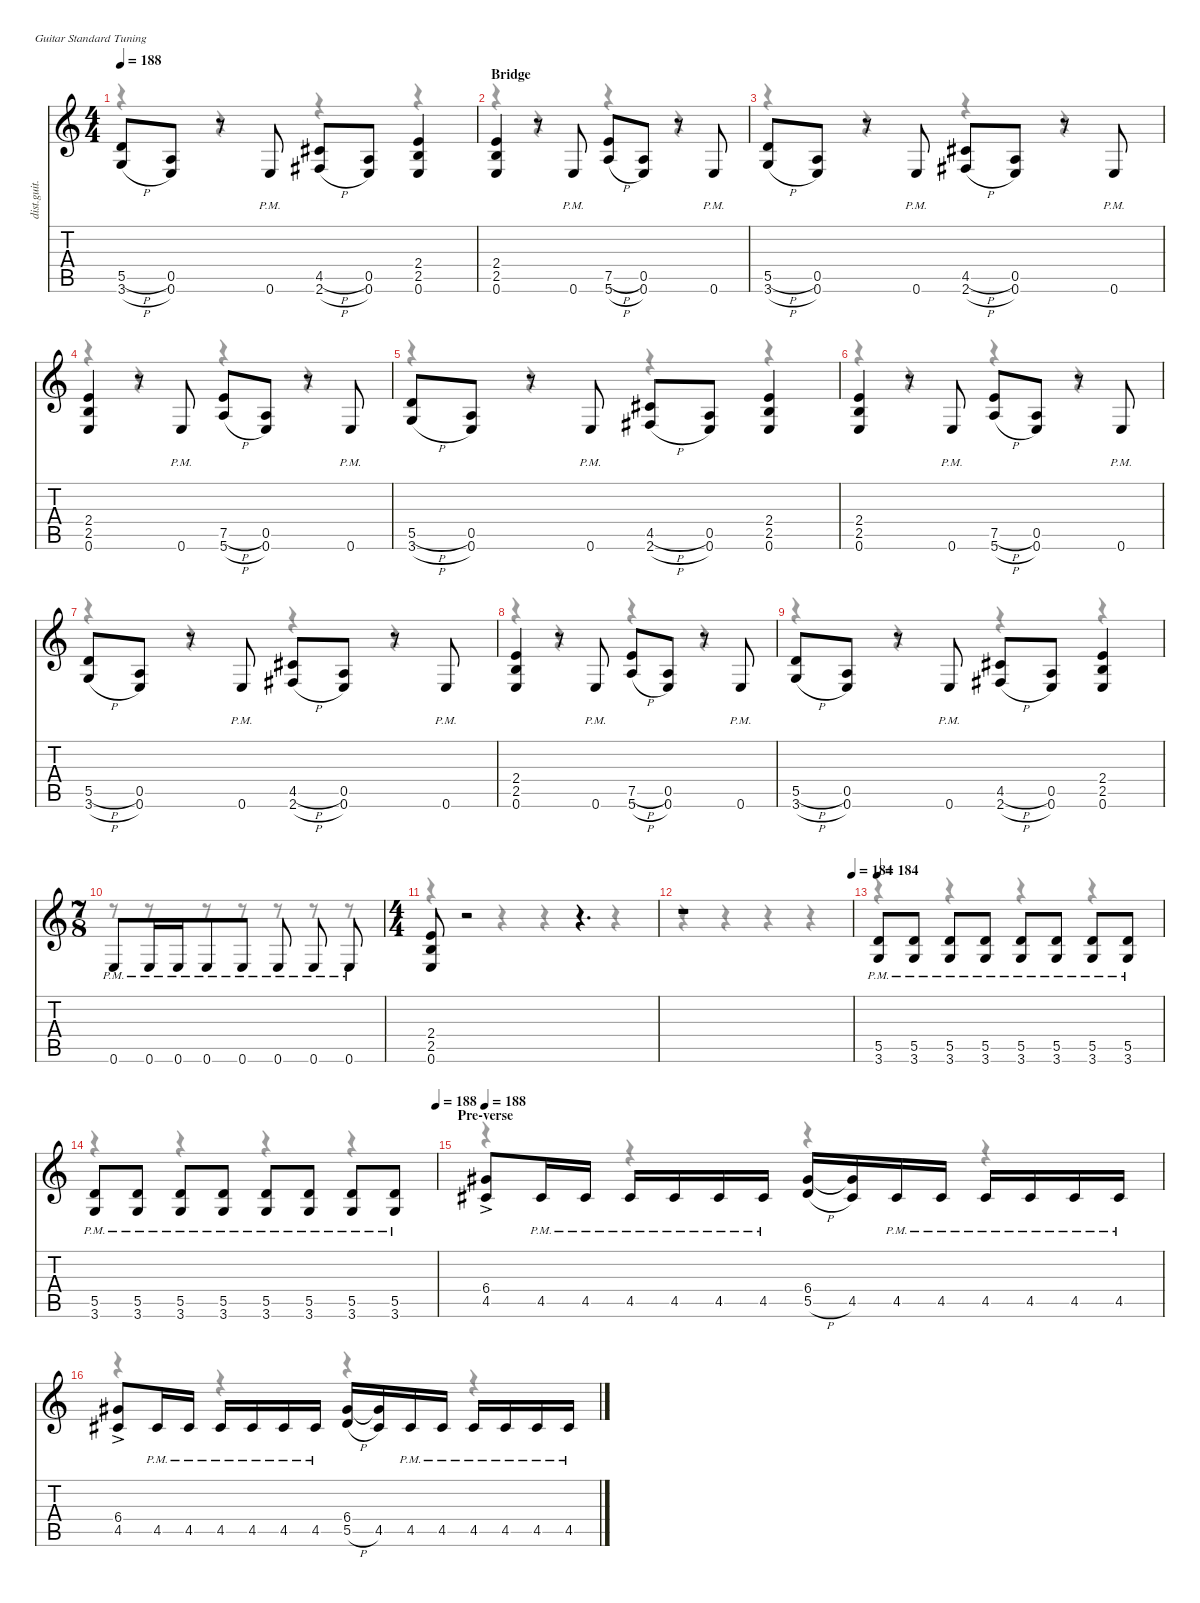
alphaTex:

\defaultSystemsLayout 4
\hideDynamics
\bracketExtendMode nobrackets
\otherSystemsTrackNameOrientation horizontal
\track ("Kirk Hammett (Lead Guitar)" "dist.guit.") {instrument distortionguitar}
\staff {score tabs}
\tuning (E4 B3 G3 D3 A2 E2)
\voice
\ts (4 4)
\tempo 188
\clef g2
\ks c
(5.5{h} 3.6{h}).8{dy f beam Up} (0.5 0.6).8{beam Up} r.8{beam Up} 0.6{pm}.8{beam Up} (4.5{h acc #} 2.6{h acc #}).8{beam Up} (0.5 0.6).8{beam Up} (2.4 2.5 0.6).4{beam Up} |
\section ("" "Bridge")
(2.4 2.5 0.6).4{beam Up} r.8{beam Up} 0.6{pm}.8{beam Up} (7.5{h} 5.6{h}).8{beam Up} (0.5 0.6).8{beam Up} r.8{beam Up} 0.6{pm}.8{beam Up} |
(5.5{h} 3.6{h}).8{beam Up} (0.5 0.6).8{beam Up} r.8{beam Up} 0.6{pm}.8{beam Up} (4.5{h acc #} 2.6{h acc #}).8{beam Up} (0.5 0.6).8{beam Up} r.8{beam Up} 0.6{pm}.8{beam Up} |
(2.4 2.5 0.6).4{beam Up} r.8{beam Up} 0.6{pm}.8{beam Up} (7.5{h} 5.6{h}).8{beam Up} (0.5 0.6).8{beam Up} r.8{beam Up} 0.6{pm}.8{beam Up} |
(5.5{h} 3.6{h}).8{beam Up} (0.5 0.6).8{beam Up} r.8{beam Up} 0.6{pm}.8{beam Up} (4.5{h acc #} 2.6{h acc #}).8{beam Up} (0.5 0.6).8{beam Up} (2.4 2.5 0.6).4{beam Up} |
(2.4 2.5 0.6).4{beam Up} r.8{beam Up} 0.6{pm}.8{beam Up} (7.5{h} 5.6{h}).8{beam Up} (0.5 0.6).8{beam Up} r.8{beam Up} 0.6{pm}.8{beam Up} |
(5.5{h} 3.6{h}).8{beam Up} (0.5 0.6).8{beam Up} r.8{beam Up} 0.6{pm}.8{beam Up} (4.5{h acc #} 2.6{h acc #}).8{beam Up} (0.5 0.6).8{beam Up} r.8{beam Up} 0.6{pm}.8{beam Up} |
(2.4 2.5 0.6).4{beam Up} r.8{beam Up} 0.6{pm}.8{beam Up} (7.5{h} 5.6{h}).8{beam Up} (0.5 0.6).8{beam Up} r.8{beam Up} 0.6{pm}.8{beam Up} |
(5.5{h} 3.6{h}).8{beam Up} (0.5 0.6).8{beam Up} r.8{beam Up} 0.6{pm}.8{beam Up} (4.5{h acc #} 2.6{h acc #}).8{beam Up} (0.5 0.6).8{beam Up} (2.4 2.5 0.6).4{beam Up} |
\ts (7 8)
\beaming (8 4 1 1 1)
0.6{pm}.8{beam Up} 0.6{pm}.16{beam Up} 0.6{pm}.16{beam Up} 0.6{pm}.8{beam Up} 0.6{pm}.8{beam Up} 0.6{pm}.8{beam Up} 0.6{pm}.8{beam Up} 0.6{pm}.8{beam Up} |
\ts (4 4)
\beaming (8 2 2 2 2)
(2.4 2.5 0.6).8{beam Up} r.2{beam Up} r.4{d beam Up} |
\tempo (184 1)
r.1{beam Up} |
\tempo 184
(5.5{pm} 3.6{pm}).8{beam Up} (5.5{pm} 3.6{pm}).8{beam Up} (5.5{pm} 3.6{pm}).8{beam Up} (5.5{pm} 3.6{pm}).8{beam Up} (5.5{pm} 3.6{pm}).8{beam Up} (5.5{pm} 3.6{pm}).8{beam Up} (5.5{pm} 3.6{pm}).8{beam Up} (5.5{pm} 3.6{pm}).8{beam Up} |
\tempo (188 1)
(5.5{pm} 3.6{pm}).8{beam Up} (5.5{pm} 3.6{pm}).8{beam Up} (5.5{pm} 3.6{pm}).8{beam Up} (5.5{pm} 3.6{pm}).8{beam Up} (5.5{pm} 3.6{pm}).8{beam Up} (5.5{pm} 3.6{pm}).8{beam Up} (5.5{pm} 3.6{pm}).8{beam Up} (5.5{pm} 3.6{pm}).8{beam Up} |
\section ("" "Pre-verse")
\tempo 188
(6.4{ac acc #} 4.5{ac acc #}).8{beam Up} 4.5{pm acc #}.16{beam Up} 4.5{pm acc #}.16{beam Up} 4.5{pm acc #}.16{beam Up} 4.5{pm acc #}.16{beam Up} 4.5{pm acc #}.16{beam Up} 4.5{pm acc #}.16{beam Up} (6.4{acc #} 5.5{h}).16{beam Up} (6.4{t acc #} 4.5{acc #}).16{beam Up} 4.5{pm acc #}.16{beam Up} 4.5{pm acc #}.16{beam Up} 4.5{pm acc #}.16{beam Up} 4.5{pm acc #}.16{beam Up} 4.5{pm acc #}.16{beam Up} 4.5{pm acc #}.16{beam Up} |
(6.4{ac acc #} 4.5{ac acc #}).8{beam Up} 4.5{pm acc #}.16{beam Up} 4.5{pm acc #}.16{beam Up} 4.5{pm acc #}.16{beam Up} 4.5{pm acc #}.16{beam Up} 4.5{pm acc #}.16{beam Up} 4.5{pm acc #}.16{beam Up} (6.4{acc #} 5.5{h}).16{beam Up} (6.4{t acc #} 4.5{acc #}).16{beam Up} 4.5{pm acc #}.16{beam Up} 4.5{pm acc #}.16{beam Up} 4.5{pm acc #}.16{beam Up} 4.5{pm acc #}.16{beam Up} 4.5{pm acc #}.16{beam Up} 4.5{pm acc #}.16{beam Up}
\voice
\clef g2
\ottava regular
\simile none
\ks c
r.4{dy mf beam Down} r.4{beam Down} r.4{beam Down} r.4{beam Down} |
r.4{beam Down} r.4{beam Down} r.4{beam Down} r.4{beam Down} |
r.4{beam Down} r.4{beam Down} r.4{beam Down} r.4{beam Down} |
r.4{beam Down} r.4{beam Down} r.4{beam Down} r.4{beam Down} |
r.4{beam Down} r.4{beam Down} r.4{beam Down} r.4{beam Down} |
r.4{beam Down} r.4{beam Down} r.4{beam Down} r.4{beam Down} |
r.4{beam Down} r.4{beam Down} r.4{beam Down} r.4{beam Down} |
r.4{beam Down} r.4{beam Down} r.4{beam Down} r.4{beam Down} |
r.4{beam Down} r.4{beam Down} r.4{beam Down} r.4{beam Down} |
r.8{beam Down} r.8{beam Down} r.8{beam Down} r.8{beam Down} r.8{beam Down} r.8{beam Down} r.8{beam Down} |
r.4{beam Down} r.4{beam Down} r.4{beam Down} r.4{beam Down} |
r.4{beam Down} r.4{beam Down} r.4{beam Down} r.4{beam Down} |
r.4{beam Down} r.4{beam Down} r.4{beam Down} r.4{beam Down} |
r.4{beam Down} r.4{beam Down} r.4{beam Down} r.4{beam Down} |
r.4{beam Down} r.4{beam Down} r.4{beam Down} r.4{beam Down} |
r.4{beam Down} r.4{beam Down} r.4{beam Down} r.4{beam Down}
